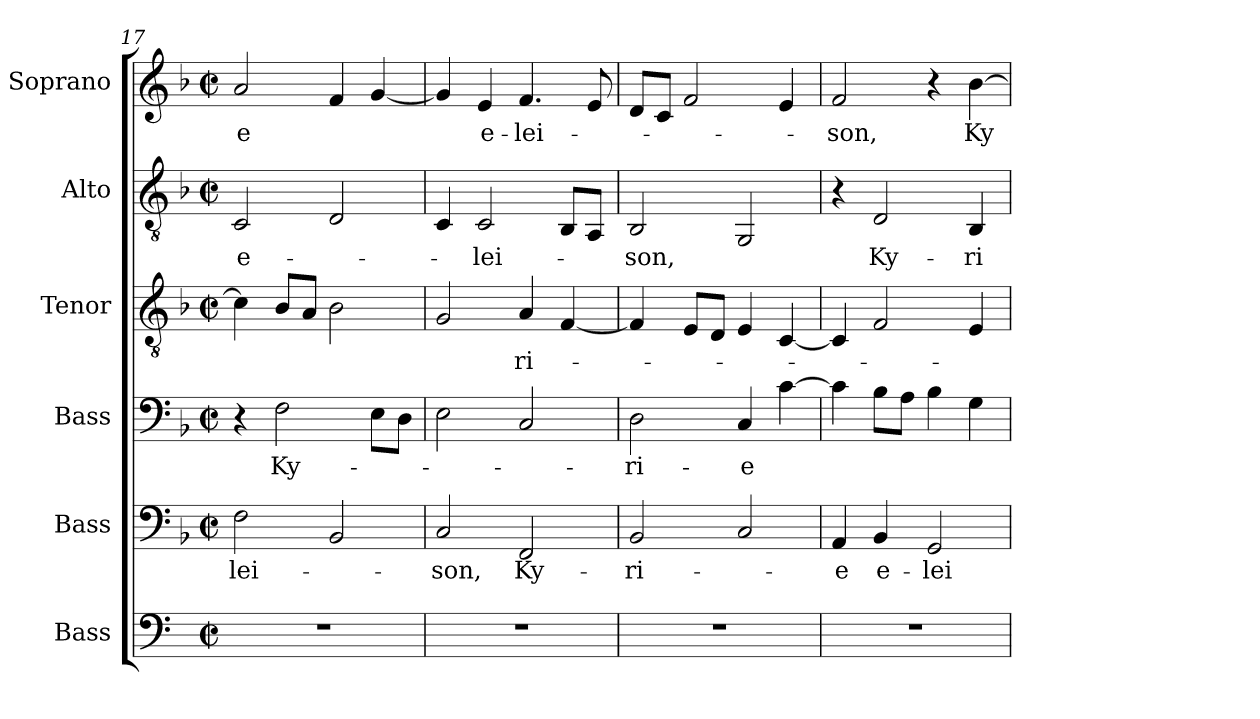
**kern	**kern	**text	**kern	**text	**kern	**text	**kern	**text	**kern	**text
*part6	*part5	*part5	*part4	*part4	*part3	*part3	*part2	*part2	*part1	*part1
*staff6	*staff5	*staff5	*staff4	*staff4	*staff3	*staff3	*staff2	*staff2	*staff1	*staff1
*I"Bass	*I"Bass	*	*I"Bass	*	*I"Tenor	*	*I"Alto	*	*I"Soprano	*
*I'B.	*I'B.	*	*I'B.	*	*I'T.	*	*I'A.	*	*I'S.	*
*clefF4	*clefF4	*	*clefF4	*	*clefGv2	*	*clefGv2	*	*clefG2	*
*	*	*	*	*	*ITrd7c12	*	*	*	*	*
*k[]	*k[b-]	*	*k[b-]	*	*k[b-]	*	*k[b-]	*	*k[b-]	*
*C:	*F:	*	*F:	*	*F:	*	*F:	*	*F:	*
*M2/2	*M2/2	*	*M2/2	*	*M2/2	*	*M2/2	*	*M2/2	*
*met(c|)	*met(c|)	*	*met(c|)	*	*met(c|)	*	*met(c|)	*	*met(c|)	*
=17	=17	=17	=17	=17	=17	=17	=17	=17	=17	=17
!	!	!LO:LY:b:color=#000000	!	!	!	!	!	!	!	!
!	!	!	!	!	!	!	!	!LO:LY:b:color=#000000	!	!
!	!	!	!	!	!	!	!	!	!	!LO:LY:b:color=#000000
1r	2Fi\	-lei-	4r	.	4Ci\]	.	2Ci/	e-	2ai/	-e
!	!	!	!	!LO:LY:b:color=#000000	!	!	!	!	!	!
.	.	.	2Fi\	Ky-	8BB-i/L	.	.	.	.	.
.	.	.	.	.	8AAi/J	.	.	.	.	.
.	2BB-i/	.	.	.	2BB-i\	.	2Di/	.	4fi/	.
.	.	.	8Ei\L	.	.	.	.	.	[4gi/	.
.	.	.	8Di\J	.	.	.	.	.	.	.
!!LO:PB:g=z
=18	=18	=18	=18	=18	=18	=18	=18	=18	=18	=18
!	!	!LO:LY:b:color=#000000	!	!	!	!	!	!	!	!
1r	2Ci/	-son,	2Ei\	.	2GGi/	.	4Ci/	.	4gi/]	.
!	!	!	!	!	!	!	!	!LO:LY:b:color=#000000	!	!
!	!	!	!	!	!	!	!	!	!	!LO:LY:b:color=#000000
.	.	.	.	.	.	.	2Ci/	-lei-	4ei/	e-
!	!	!LO:LY:b:color=#000000	!	!	!	!	!	!	!	!
!	!	!	!	!	!	!LO:LY:b:color=#000000	!	!	!	!
!	!	!	!	!	!	!	!	!	!	!LO:LY:b:color=#000000
.	2FFi/	Ky-	2Ci/	.	4AAi/	-ri-	.	.	4.fi/	-lei-
.	.	.	.	.	[4FFi/	.	8BB-i/L	.	.	.
.	.	.	.	.	.	.	8AAi/J	.	8ei/	.
=19	=19	=19	=19	=19	=19	=19	=19	=19	=19	=19
!	!	!LO:LY:b:color=#000000	!	!	!	!	!	!	!	!
!	!	!	!	!LO:LY:b:color=#000000	!	!	!	!	!	!
!	!	!	!	!	!	!	!	!LO:LY:b:color=#000000	!	!
1r	2BB-i/	-ri-	2Di\	-ri-	4FFi/]	.	2BB-i/	-son,	8di/L	.
.	.	.	.	.	.	.	.	.	8ci/J	.
.	.	.	.	.	8EEi/L	.	.	.	2fi/	.
.	.	.	.	.	8DDi/J	.	.	.	.	.
!	!	!	!	!LO:LY:b:color=#000000	!	!	!	!	!	!
.	2Ci/	.	4Ci/	-e	4EEi/	.	2GGi/	.	.	.
.	.	.	[4ci\	.	[4CCi/	.	.	.	4ei/	.
=20	=20	=20	=20	=20	=20	=20	=20	=20	=20	=20
!	!	!LO:LY:b:color=#000000	!	!	!	!	!	!	!	!
!	!	!	!	!	!	!	!	!	!	!LO:LY:b:color=#000000
1r	4AAi/	-e	4ci\]	.	4CCi/]	.	4r	.	2fi/	-son,
!	!	!LO:LY:b:color=#000000	!	!	!	!	!	!	!	!
!	!	!	!	!	!	!	!	!LO:LY:b:color=#000000	!	!
.	4BB-i/	e-	8B-i\L	.	2FFi/	.	2Di/	Ky-	.	.
.	.	.	8Ai\J	.	.	.	.	.	.	.
!	!	!LO:LY:b:color=#000000	!	!	!	!	!	!	!	!
.	2GGi/	-lei-	4B-i\	.	.	.	.	.	4r	.
!	!	!	!	!	!	!	!	!LO:LY:b:color=#000000	!	!
!	!	!	!	!	!	!	!	!	!	!LO:LY:b:color=#000000
.	.	.	4Gi\	.	4EEi/	.	4BB-i/	-ri-	[4b-i\	Ky-
=	=	=	=	=	=	=	=	=	=	=
*-	*-	*-	*-	*-	*-	*-	*-	*-	*-	*-
